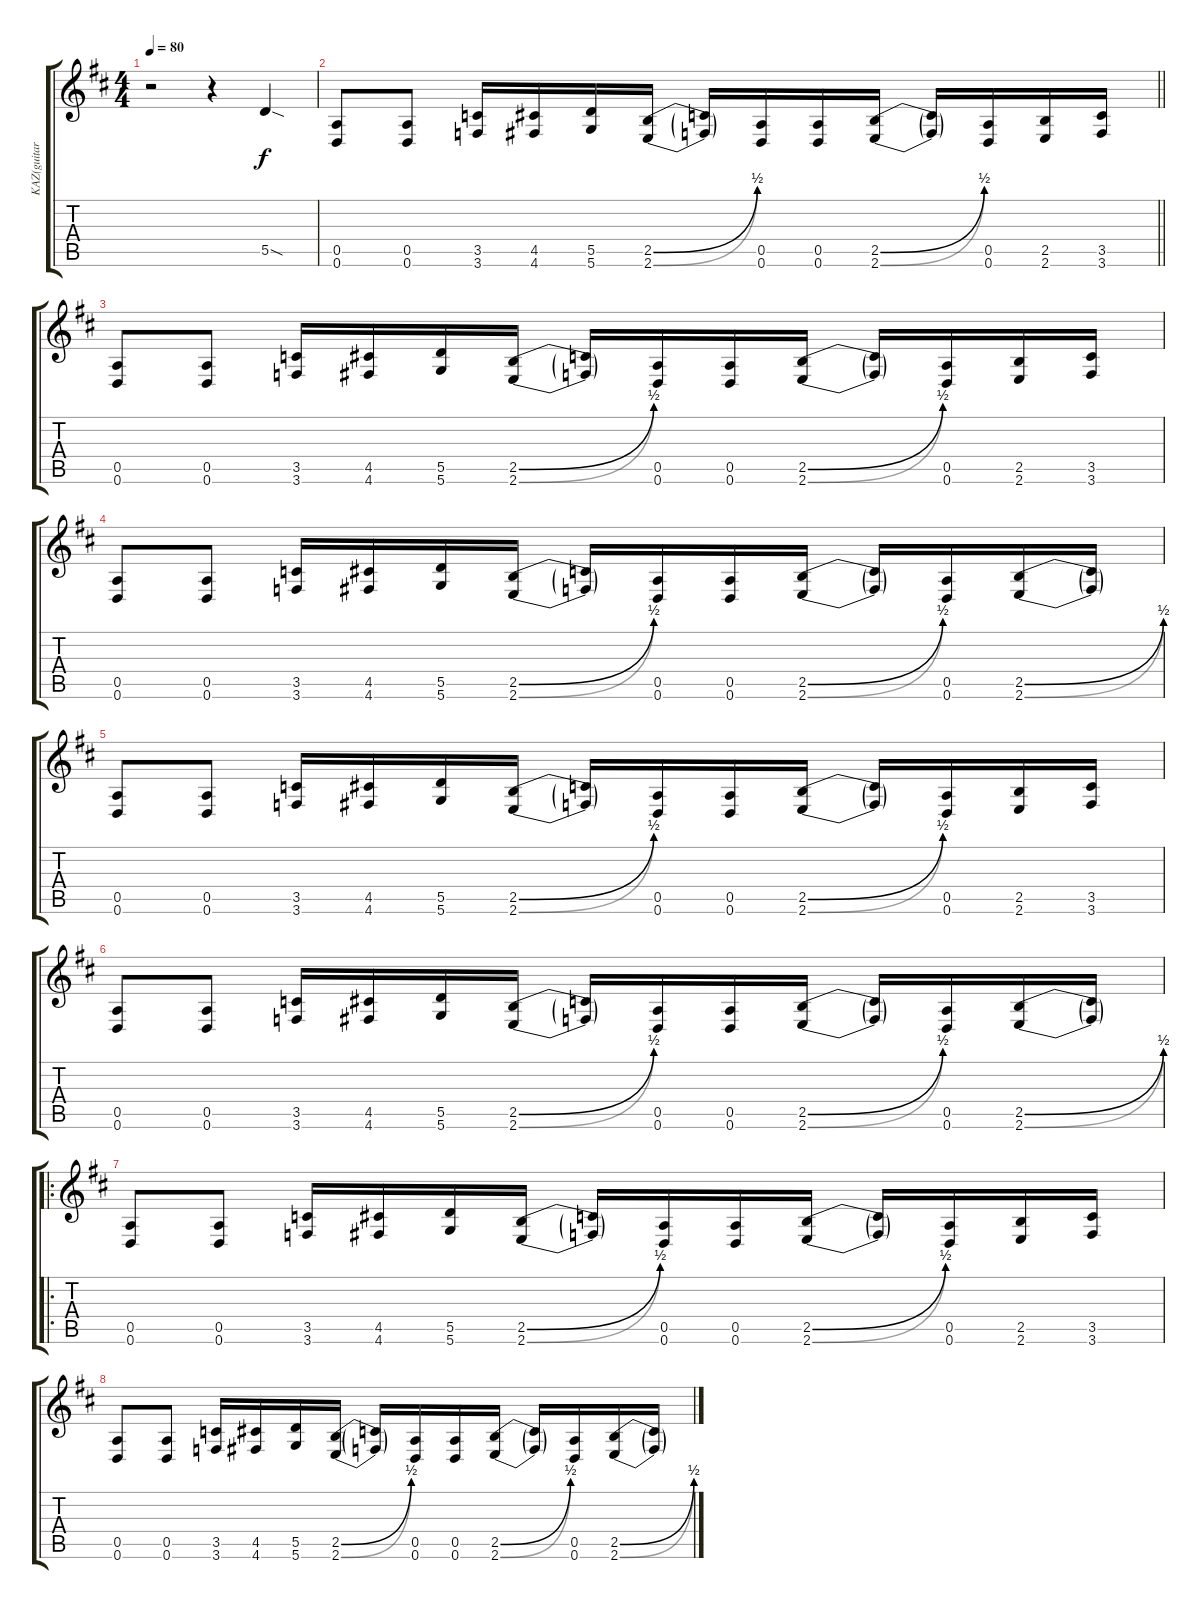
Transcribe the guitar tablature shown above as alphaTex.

\track ("KAZ(guitar)" "KAZ(guitar") {instrument distortionguitar}
\staff {score tabs}
\tuning (E4 B3 G3 D3 A2 D2) {hide}
\ts (4 4)
\tempo 80
\clef g2
\ks d
r.2{dy f instrument distortionguitar} r.4 5.5{sod}.4 |
\barLineRight lightlight
(0.5 0.6).8 (0.5 0.6).8 (3.5 3.6).16 (4.5 4.6).16 (5.5 5.6).16 (2.5{be (bend 0 0 60 2)} 2.6{be (bend 0 0 60 2)}).16 (2.5{t} 2.6{t}).16 (0.5 0.6).16 (0.5 0.6).16 (2.5{be (bend 0 0 60 2)} 2.6{be (bend 0 0 60 2)}).16 (2.5{t} 2.6{t}).16 (0.5 0.6).16 (2.5 2.6).16 (3.5 3.6).16 |
\section ("" "")
(0.5 0.6).8 (0.5 0.6).8 (3.5 3.6).16 (4.5 4.6).16 (5.5 5.6).16 (2.5{be (bend 0 0 60 2)} 2.6{be (bend 0 0 60 2)}).16 (2.5{t} 2.6{t}).16 (0.5 0.6).16 (0.5 0.6).16 (2.5{be (bend 0 0 60 2)} 2.6{be (bend 0 0 60 2)}).16 (2.5{t} 2.6{t}).16 (0.5 0.6).16 (2.5 2.6).16 (3.5 3.6).16 |
(0.5 0.6).8 (0.5 0.6).8 (3.5 3.6).16 (4.5 4.6).16 (5.5 5.6).16 (2.5{be (bend 0 0 60 2)} 2.6{be (bend 0 0 60 2)}).16 (2.5{t} 2.6{t}).16 (0.5 0.6).16 (0.5 0.6).16 (2.5{be (bend 0 0 60 2)} 2.6{be (bend 0 0 60 2)}).16 (2.5{t} 2.6{t}).16 (0.5 0.6).16 (2.5{be (bend 0 0 60 2)} 2.6{be (bend 0 0 60 2)}).16 (2.5{t} 2.6{t}).16 |
(0.5 0.6).8 (0.5 0.6).8 (3.5 3.6).16 (4.5 4.6).16 (5.5 5.6).16 (2.5{be (bend 0 0 60 2)} 2.6{be (bend 0 0 60 2)}).16 (2.5{t} 2.6{t}).16 (0.5 0.6).16 (0.5 0.6).16 (2.5{be (bend 0 0 60 2)} 2.6{be (bend 0 0 60 2)}).16 (2.5{t} 2.6{t}).16 (0.5 0.6).16 (2.5 2.6).16 (3.5 3.6).16 |
(0.5 0.6).8 (0.5 0.6).8 (3.5 3.6).16 (4.5 4.6).16 (5.5 5.6).16 (2.5{be (bend 0 0 60 2)} 2.6{be (bend 0 0 60 2)}).16 (2.5{t} 2.6{t}).16 (0.5 0.6).16 (0.5 0.6).16 (2.5{be (bend 0 0 60 2)} 2.6{be (bend 0 0 60 2)}).16 (2.5{t} 2.6{t}).16 (0.5 0.6).16 (2.5{be (bend 0 0 60 2)} 2.6{be (bend 0 0 60 2)}).16 (2.5{t} 2.6{t}).16 |
\ro
(0.5 0.6).8 (0.5 0.6).8 (3.5 3.6).16 (4.5 4.6).16 (5.5 5.6).16 (2.5{be (bend 0 0 60 2)} 2.6{be (bend 0 0 60 2)}).16 (2.5{t} 2.6{t}).16 (0.5 0.6).16 (0.5 0.6).16 (2.5{be (bend 0 0 60 2)} 2.6{be (bend 0 0 60 2)}).16 (2.5{t} 2.6{t}).16 (0.5 0.6).16 (2.5 2.6).16 (3.5 3.6).16 |
(0.5 0.6).8 (0.5 0.6).8 (3.5 3.6).16 (4.5 4.6).16 (5.5 5.6).16 (2.5{be (bend 0 0 60 2)} 2.6{be (bend 0 0 60 2)}).16 (2.5{t} 2.6{t}).16 (0.5 0.6).16 (0.5 0.6).16 (2.5{be (bend 0 0 60 2)} 2.6{be (bend 0 0 60 2)}).16 (2.5{t} 2.6{t}).16 (0.5 0.6).16 (2.5{be (bend 0 0 60 2)} 2.6{be (bend 0 0 60 2)}).16 (2.5{t} 2.6{t}).16
